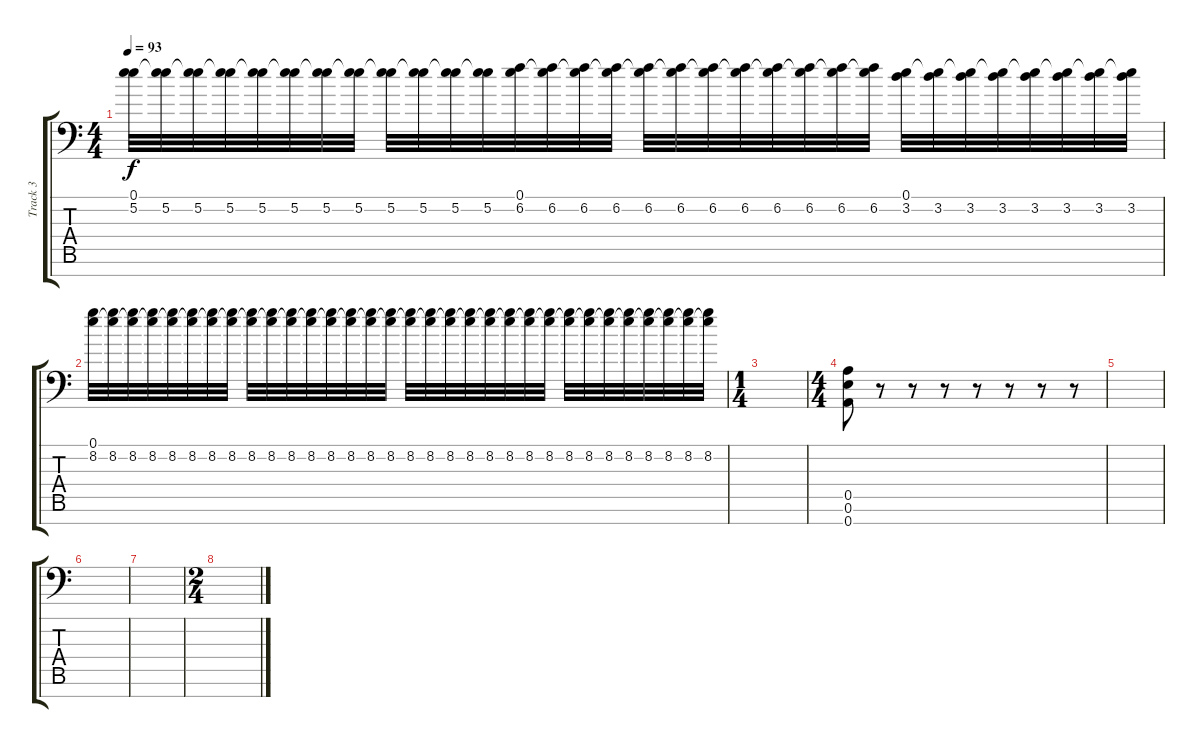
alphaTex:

\track ("Track 3" "Track 3") {instrument distortionguitar}
\staff {score tabs}
\tuning (E4 B3 G3 D3 A2 E2 A1) {hide}
\ts (4 4)
\tempo 93
\clef f4
\ks c
(0.1 5.2).32{dy f} (0.1{t} 5.2).32 (0.1{t} 5.2).32 (0.1{t} 5.2).32 (0.1{t} 5.2).32 (0.1{t} 5.2).32 (0.1{t} 5.2).32 (0.1{t} 5.2).32 (0.1{t} 5.2).32 (0.1{t} 5.2).32 (0.1{t} 5.2).32 (0.1{t} 5.2).32 (0.1 6.2).32 (0.1{t} 6.2).32 (0.1{t} 6.2).32 (0.1{t} 6.2).32 (0.1{t} 6.2).32 (0.1{t} 6.2).32 (0.1{t} 6.2).32 (0.1{t} 6.2).32 (0.1{t} 6.2).32 (0.1{t} 6.2).32 (0.1{t} 6.2).32 (0.1{t} 6.2).32 (0.1 3.2).32 (0.1{t} 3.2).32 (0.1{t} 3.2).32 (0.1{t} 3.2).32 (0.1{t} 3.2).32 (0.1{t} 3.2).32 (0.1{t} 3.2).32 (0.1{t} 3.2).32 |
(0.1 8.2).32 (0.1{t} 8.2).32 (0.1{t} 8.2).32 (0.1{t} 8.2).32 (0.1{t} 8.2).32 (0.1{t} 8.2).32 (0.1{t} 8.2).32 (0.1{t} 8.2).32 (0.1{t} 8.2).32 (0.1{t} 8.2).32 (0.1{t} 8.2).32 (0.1{t} 8.2).32 (0.1{t} 8.2).32 (0.1{t} 8.2).32 (0.1{t} 8.2).32 (0.1{t} 8.2).32 (0.1{t} 8.2).32 (0.1{t} 8.2).32 (0.1{t} 8.2).32 (0.1{t} 8.2).32 (0.1{t} 8.2).32 (0.1{t} 8.2).32 (0.1{t} 8.2).32 (0.1{t} 8.2).32 (0.1{t} 8.2).32 (0.1{t} 8.2).32 (0.1{t} 8.2).32 (0.1{t} 8.2).32 (0.1{t} 8.2).32 (0.1{t} 8.2).32 (0.1{t} 8.2).32 (0.1{t} 8.2).32 |
\ts (1 4)
|
\ts (4 4)
(0.5 0.6 0.7).8{volume 13 instrument synthdrum} r.8 r.8 r.8 r.8 r.8 r.8 r.8 |
|
|
|
\ts (2 4)
